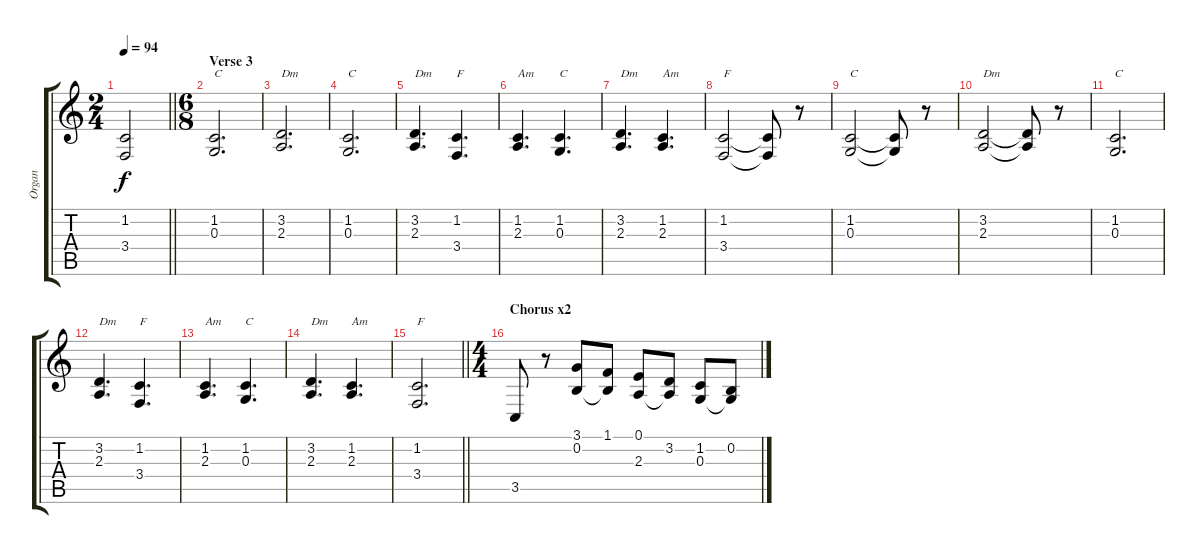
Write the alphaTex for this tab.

\track ("Organ" "Organ") {instrument drawbarorgan}
\staff {score tabs}
\tuning (E4 B3 G3 D3 A2 E2) {hide}
\ts (2 4)
\tempo 94
\clef g2
\barLineRight lightlight
\ks c
(1.2 3.4).2{dy f} |
\ts (6 8)
\section ("" "Verse 3")
(1.2 0.3).2{d txt "C"} |
(3.2 2.3).2{d txt "Dm"} |
(1.2 0.3).2{d txt "C"} |
(3.2 2.3).4{d txt "Dm"} (1.2 3.4).4{d txt "F"} |
(1.2 2.3).4{d txt "Am"} (1.2 0.3).4{d txt "C"} |
(3.2 2.3).4{d txt "Dm"} (1.2 2.3).4{d txt "Am"} |
(1.2 3.4).2{txt "F"} (1.2{t} 3.4{t}).8 r.8 |
(1.2 0.3).2{txt "C"} (1.2{t} 0.3{t}).8 r.8 |
(3.2 2.3).2{txt "Dm"} (3.2{t} 2.3{t}).8 r.8 |
(1.2 0.3).2{d txt "C"} |
(3.2 2.3).4{d txt "Dm"} (1.2 3.4).4{d txt "F"} |
(1.2 2.3).4{d txt "Am"} (1.2 0.3).4{d txt "C"} |
(3.2 2.3).4{d txt "Dm"} (1.2 2.3).4{d txt "Am"} |
\barLineRight lightlight
(1.2 3.4).2{d txt "F"} |
\ts (4 4)
\section ("" "Chorus x2")
3.5.8 r.8 (3.1 0.2).8 (1.1 0.2{t}).8 (0.1 2.3).8 (3.2 2.3{t}).8 (1.2 0.3).8 (0.2 0.3{t}).8
